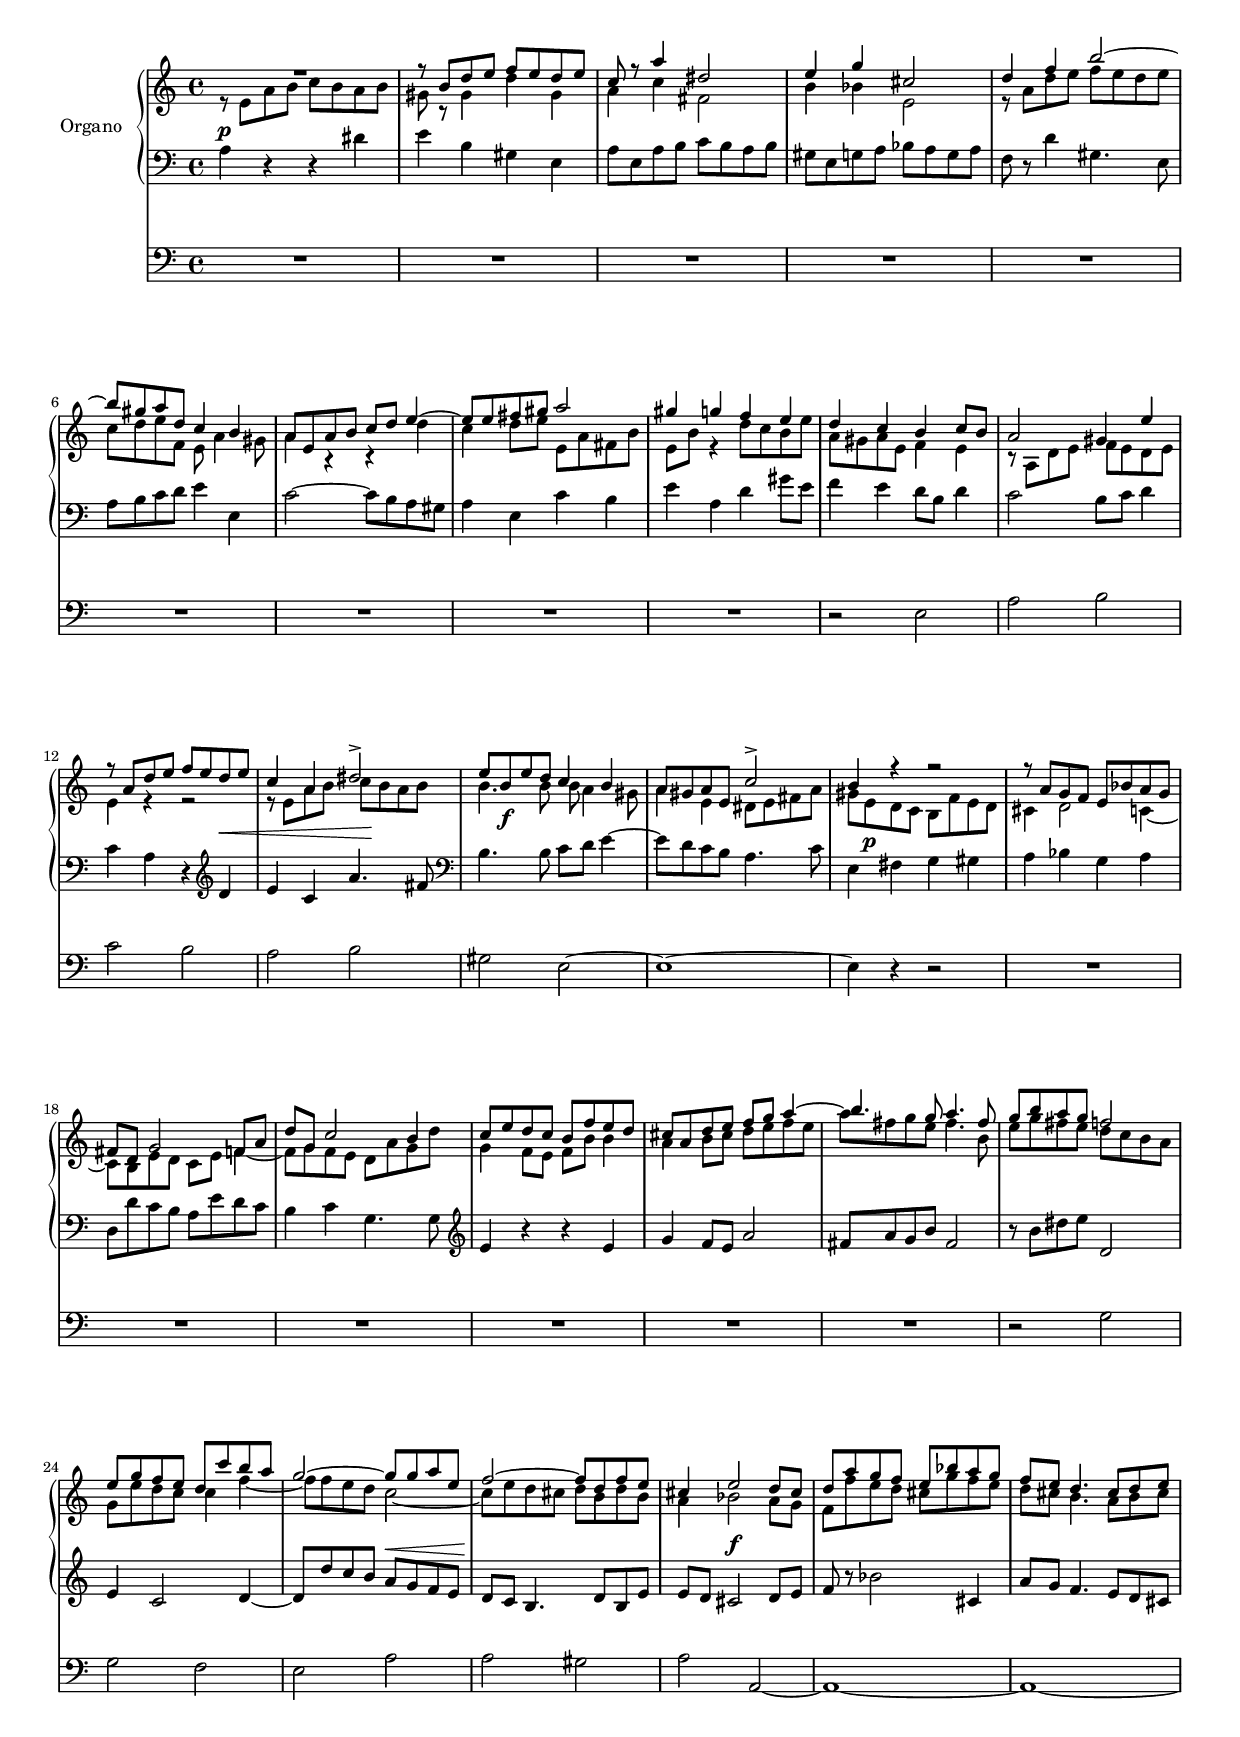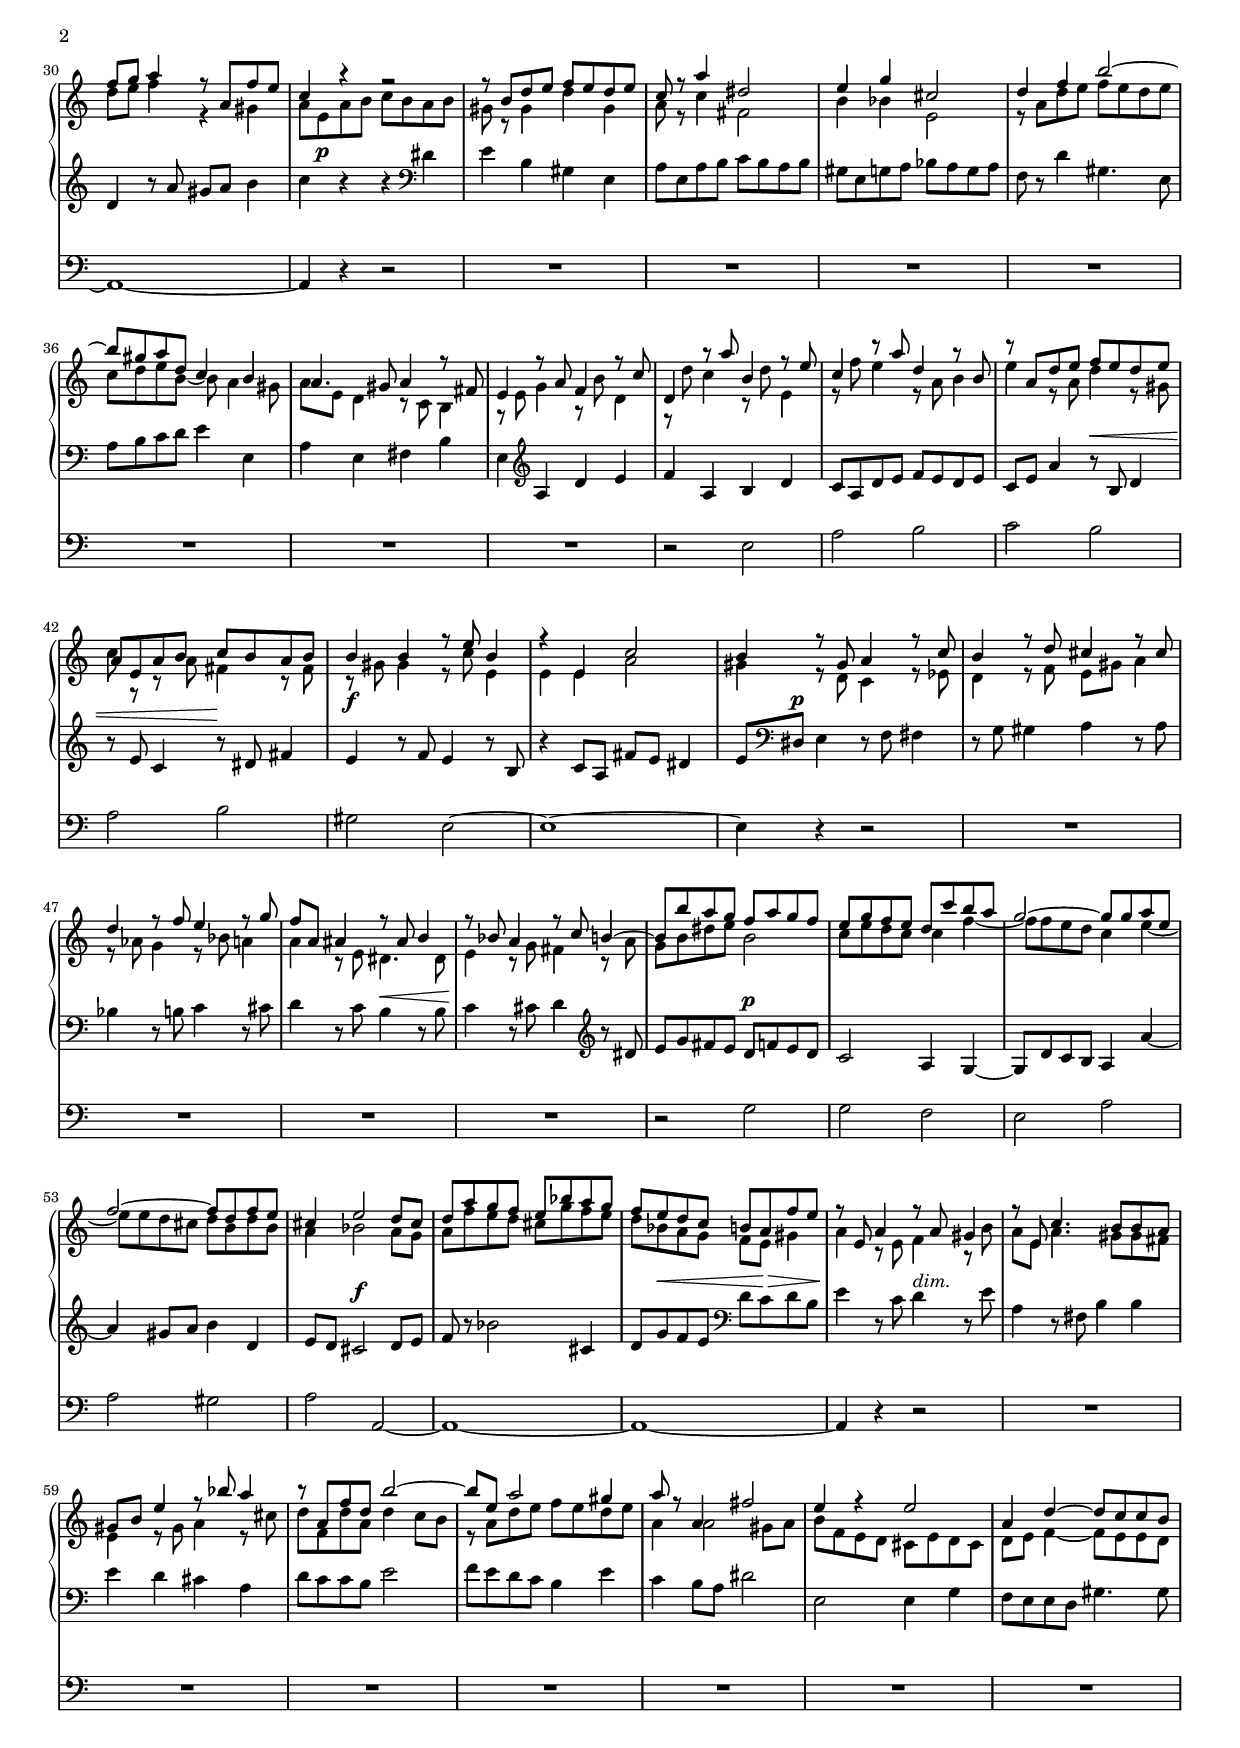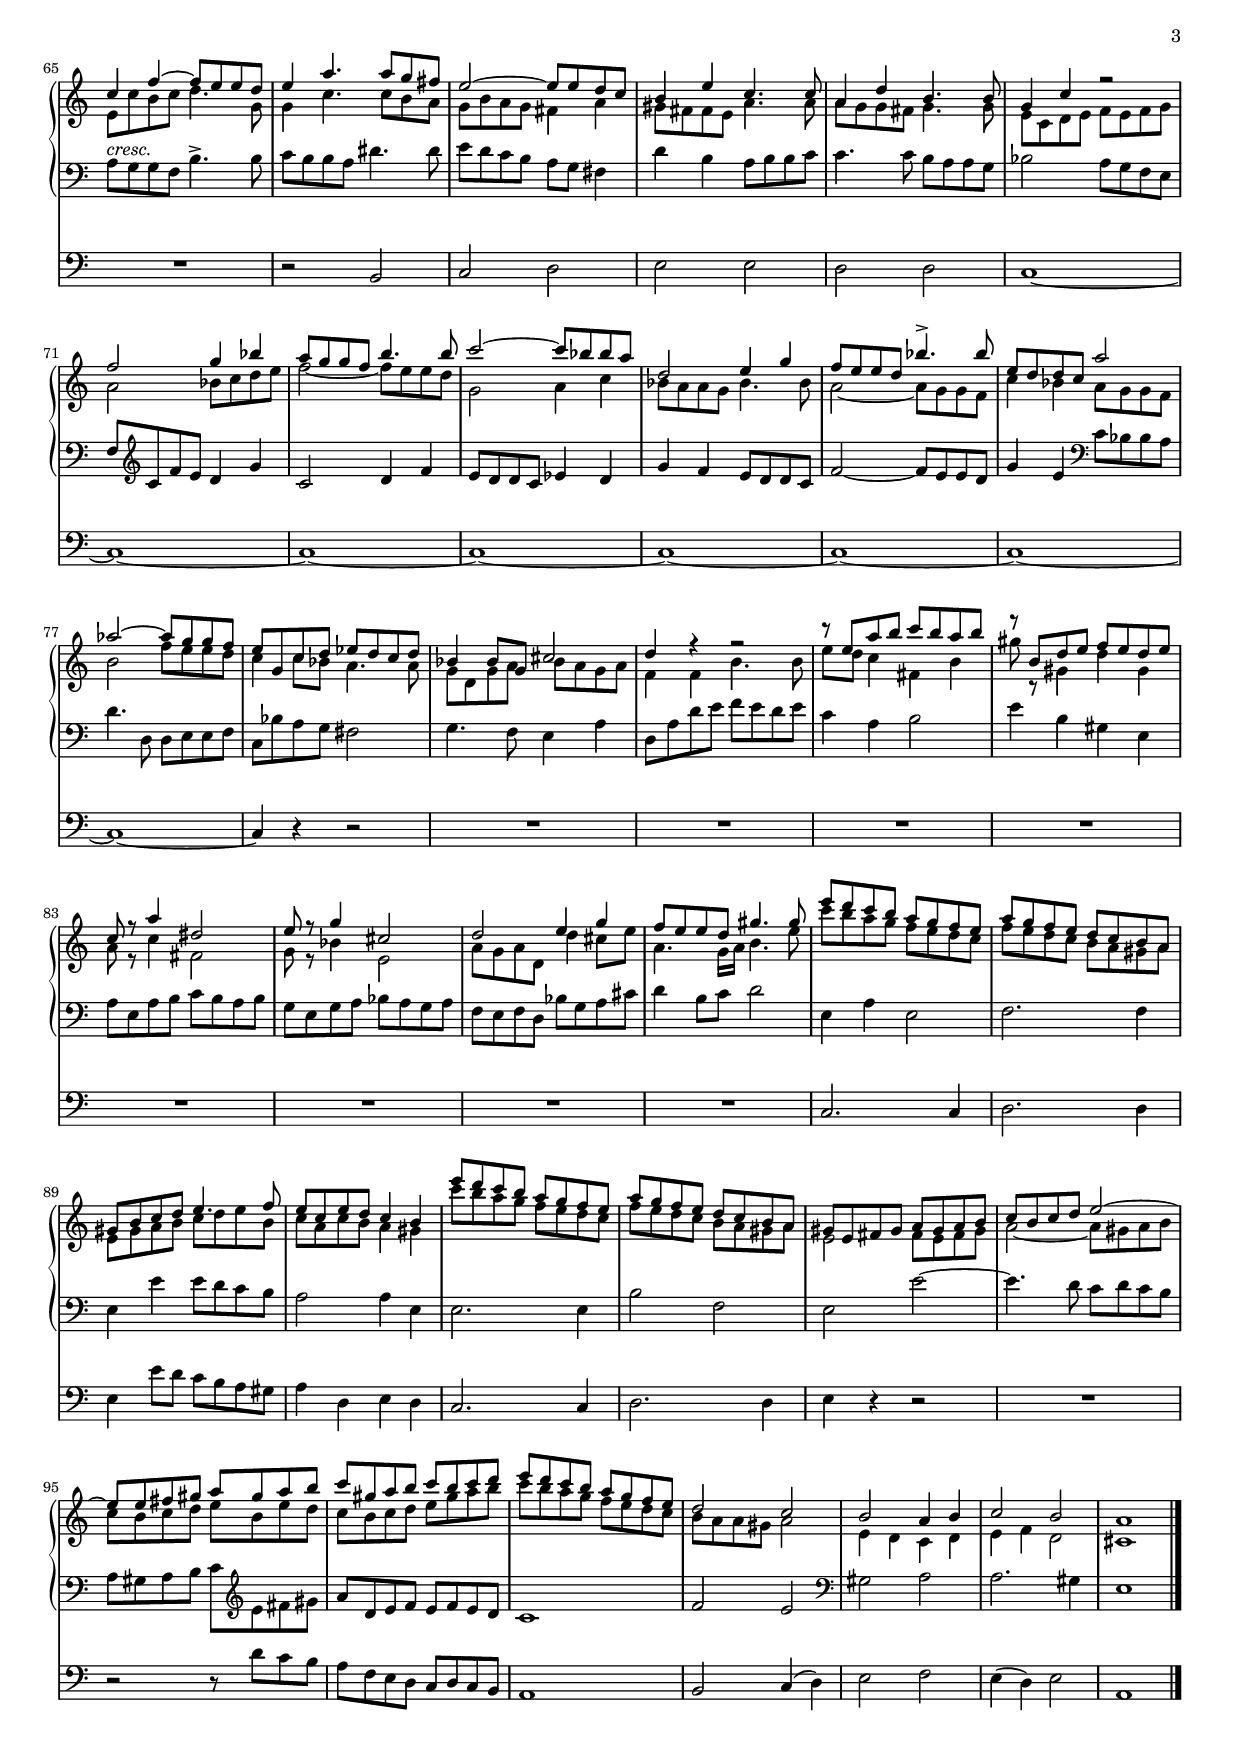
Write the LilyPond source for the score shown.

\version "2.12.0"

\version "2.12.0"

rh = \change Staff = "rh"
lh = \change Staff = "lh"

%% This function accepts one argument: a list of symbols.
%% It returns a music function that removes music events with that names
%% from a music expression.
#(define-public (define-music-event-filter names)
  (define-music-function (parser location music) (ly:music?)
    (music-filter
      (lambda (event) (not (member (ly:music-property event 'name) names)))
      music)))

filterdynamics = #(define-music-event-filter 
  '(AbsoluteDynamicEvent CrescendoEvent DecrescendoEvent TextScriptEvent))



#(set-global-staff-size 16)
global = {
  \key a \minor
  \time 4/4
  \set beatLength = #(ly:make-moment 1 2)
}

violinoOne = \relative c'' {
  \global
  R1 |
  r8 b\p d e f e d e |
  c r a'4 dis,2 |
  e4 g cis,2 |
  % bar 5
  d4 f b2~ |
  b8 gis a d, c4 b |
  a8 e a b c d e4~ |
  e8 e fis gis a2 |
  gis4 g f e |
  % bar 10
  d c b c8 b |
  a2 gis4 e' |
  r8 a, d e f\< e d e |
  c4 a\! dis2-> |
  e8 b\f e d c4 b |
  % bar 15
  a8 gis a e c'2-> |
  b4 r r2 |
  r8 a\p g f e bes' a g |
  fis d g2 f8 a |
  d g, c2 b4 |
  % bar 20
  c8 e d c b f' e d |
  cis a d e f g a4~ |
  a8 fis g e a4. fis8 |
  g b a g f2 |
  e8 g f e d c' b a |
  % bar 25
  g2~ g8 g\< a e |
  f2~\! f8 d f e |
  cis4 e2\f d8 cis |
  d a' g f e bes' a g |
  f e d4. cis8 d e |
  % bar 30
  f g a4 r8 a, f' e |
  c4 r r2 |
  r8 b\p d e f e d e |
  c r a'4 dis,2 |
  e4 g cis,2 |
  % bar 35
  d4 f b2~ |
  b8 gis a d, c4 b |
  a4. gis8 a4 r8 fis |
  e4 r8 a f4 r8 c' |
  d,4 r8 a'' b,4 r8 e |
  % bar 40
  c4 r8 a' d,4 r8 b |
  e4 r8 a, d4 r8 gis,\< |
  a e a b\! c b a b |
  e,4\f gis r8 e' b4 |
  r e, c'2 |
  % bar 45
  b4 r8 gis\p a4 r8 c |
  b4 r8 d cis4 r8 cis |
  d4 r8 f e4 r8 g |
  f a, ais4 r8 ais\< b4 |
  r8\! bes a4 r8 c b4~ |
  % bar 50
  b8 b' a g f\p a g f |
  e g f e d c' b a |
  g2~ g8 g a e |
  f2~ f8 d f e |
  cis4 e2\f d8 cis |
  % bar 55
  d a' g f e bes' a g |
  f e\< d c b a\> f' e\! |
  r8 e, a4 r8 a_\markup\italic { dim. } gis4 |
  r8 e c'4. b8 b a |
  gis b e4 r8 bes' a4 |
  % bar 60
  r8 a, f' d b'2~ |
  b8 e, a2 gis4 |
  a8 r a,4 fis'2 |
  e4 r e2 |
  a,4 d~ d8 c c b |
  % bar 65
  c4_\markup \italic { cresc. } f~ f8 e e d |
  e4 a4. a8 g fis |
  e2~ e8 e d c |
  b4 e c4. c8 |
  a4 d b4. b8 |
  % bar 70
  g4 c r2 |
  f2 g4 bes |
  a8 g g f b4. b8 |
  c2~ c8 bes bes a |
  d,2 e4 g |
  % bar 75
  f8 e e d bes'4.-> bes8 |
  e,8 d d c a'2 |
  as~ as8 g g f |
  e g, c d es d c d |
  bes4 bes8 g cis2 |
  % bar 80
  d4 r r2 |
  r8 e a b c b a b |
  gis r gis,4 d' gis, |
  a8 r a'4 dis,2 |
  e8 r g4 cis,2 |
  % bar 85
  d2 e4 g |
  f8 e e d gis4. gis8 |
  e'8 d c b a g f e |
  a g f e d c b a |
  gis b c d e4. f8 |
  % bar 90
  e c e d c4 b |
  e'8 d c b a g f e |
  a g f e d c b a |
  gis e fis gis a gis a b |
  c b c d e2~ |
  % bar 95
  e8 e fis gis a gis a b |
  c gis a b c b c d |
  e d c b a g f e |
  d2 c |
  b a4 b |
  c2 b |
  a1 |
  \bar "|."
}

violinoTwo = \relative c' {
  \global
  r8 e\p a b c b a b |
  gis r gis4 d' gis, |
  a c fis,2 |
  b4 bes e,2 |
  % bar 5
  r8 a d e f e d e |
  c d e f, e a4 gis8 |
  a4 r r d |
  c d8 e e, a fis b |
  e, b' r4 d8 c b e |
  % bar 10
  a, gis a e f4 e |
  r8 a, d e f e d e |
  c4 a r d |
  e c a'4. fis8 |
  b,4. b'8\f b a4 gis8 |
  % bar 15
  a4 e dis8 e fis a |
  gis\p e d c b f' e d |
  cis4 d2 c4~ |
  c8 b e d c e f4~ |
  f8 g f e d a' g d' |
  % bar 20
  e,4 r r b' |
  a b8 cis d e f e |
  b'4. g8 fis4. b,8 |
  e g fis e d c b a |
  g e' d c c4 f~ |
  % bar 25
  f8 f e d c2~\< |
  c8\! e d cis d b d b |
  a4 bes2\f a8 g |
  f f' e d cis g' f e |
  d cis b4. a8 b cis |
  % bar 30
  d8 e f4 r gis, |
  a8 e\p a b c b a b |
  gis8 r gis4 d' gis, |
  a8 r c4 fis,2 |
  b4 bes e,2 |
  % bar 35
  r8 a d e f e d e |
  c d e b~b a4 gis8 |
  a e d4 r8 c b4 |
  r8 e g4 r8 b d,4 |
  r8 d' c4 r8 d e,4 |
  % bar 40
  r8 f' e4 r8 a, b4 |
  r8 a d e f e d e\< |
  c r r a\! fis4 r8 fis |
  b4 r8 f\f e4 r8 b |
  e4 e a2 |
  % bar 45
  gis4 r8 d\p c4 r8 es |
  d4 r8 f e gis a4 |
  r8 as g4 r8 bes a4 |
  a r8 e dis4.\< dis8\! |
  e4 r8 g fis4 r8 a |
  % bar 50
  g b dis e b2\p |
  c8 e d c c4 f~ |
  f8 f e d c4 e~ |
  e8 e d cis d b d b |
  a4 bes2\f a8 g |
  % bar 55
  a f' e d cis g' f e |
  d bes\< a g f e\> gis4 |
  a4\! r8 e f4 r8 b_\markup \italic { dim. } |
  a e a4. gis8 gis fis |
  e4 r8 gis a4 r8 cis |
  % bar 60
  d f, d' a d4 c8 b |
  r a d e f e d e |
  a,4 a2 gis8 a |
  b f e d cis e d cis |
  d e f4~ f8 e e d |
  % bar 65
  e_\markup \italic { cresc. } c' b c d4. g,8 |
  g4 c4. c8 b a |
  g b a g fis4 a |
  gis8 fis fis e a4. a8 |
  a g g fis g4. g8 |
  % bar 70
  e c d e f e f g |
  a2 bes8 c d e |
  f2~ f8 e e d |
  g,2 a4 c |
  bes8 a a g bes4. bes8 |
  % bar 75
  a2~ a8 g g f |
  c'4 bes a8 g g f |
  b2 f'8 e e d |
  c4 c8 bes a4. a8 |
  g d g a bes a g a |
  % bar 80
  f4 f b4. b8 |
  e d c4 fis, b |
  r8 b d e f e d e |
  c r c4 fis,2 |
  g8 r bes4 e,2 |
  % bar 85
  a8 g a d, d'4 cis8 e |
  a,4. g16 a b4. e8 |
  c' b a g f e d c |
  f e d c b a gis a |
  e gis a b c d e b |
  % bar 90
  c a c b a4 gis |
  c'8 b a g f e d c |
  f e d c b a gis a |
  e2 fis8 e fis gis |
  a2~ a8 gis a b |
  % bar 95
  c b c d e b e d |
  c b c d e gis a b |
  c b a g f e d c |
  b a a gis a2 |
  e4 d c d |
  e f d2 |
  cis1 |
  \bar "|."
}

viola = \relative c' {
  \global
  a4\p r r dis |
  e b gis e |
  a8 e a b c b a b |
  gis e g a bes a g a |
  % bar 5
  f r d'4 gis,4. e8 |
  a b c d e4 e, |
  c'2~ c8 b a gis |
  a4 e c' b |
  e a, d gis8 e |
  % bar 10
  f4 e d8 b d4 |
  c2 b8 c d4 |
  e4 r r2 |
  r8 e a b c b a b |
  b4. b,8\f c d e4~ |
  % bar 15
  e8 d c b a4. c8 |
  e,4\p fis g gis |
  a bes g a |
  d,8 d' c b a e' d c |
  b4 c g4. g8 |
  % bar 20
  g'4 f8 e f b e,4 |
  g f8 e a2 |
  fis8 a g b fis2 |
  r8 b dis e d,2 |
  e4 c2 d4~ |
  % bar 25
  d8 d' c b a g\< f e |
  d\! c b4. d8 b e |
  e d cis2\f d8 e |
  f r bes2 cis,4 |
  a'8 g f4. e8 d cis |
  % bar 30
  d4 r8 a' gis a b4 |
  c r r dis,\p |
  e b gis e |
  a8 e a b c b a b |
  gis e g a bes a g a |
  % bar 35
  f r d'4 gis,4. e8 |
  a b c d e4 e, |
  a e fis b |
  e, a d e |
  f a, b d |
  % bar 40
  c8 a d e f e d e |
  c e a4 r8 b, d4\< |
  r8 e8 c4\! r8 dis fis4 |
  r8 gis\f b4 r8 c e,4 |
  r c8 a fis' e dis4 |
  % bar 45
  e8 dis,\p e4 r8 f fis4 |
  r8 g gis4 a r8 a |
  bes4 r8 b c4 r8 cis |
  d4 r8 c b4 r8 b\< |
  c4\! r8 cis d4 r8 dis |
  % bar 50
  e g fis e d\p f e d |
  c2 a4 g~ |
  g8 d' c b a4 a'~ |
  a gis8 a b4 d, |
  e8 d cis2\f d8 e |
  % bar 55
  f r bes2 cis,4 |
  d8 g\< f e d c\> d b |
  e4\! r8 c d4 r8 e_\markup \italic { dim. } |
  a,4 r8 fis b4 b |
  e d cis a |
  % bar 60
  d8 c c b e2 |
  f8 e d c b4 e |
  c b8 a dis2 |
  e, e4 g |
  f8 e e d gis4. gis8 |
  % bar 65
  a8_\markup \italic { cresc. } g g f b4.-> b8 |
  c b b a dis4. dis8 |
  e d c b a g fis4 |
  d' b a8 b b c |
  c4. c8 b a a g |
  % bar 70
  bes2 a8 g f e |
  f c' f e d4 g |
  c,2 d4 f |
  e8 d d c es4 d |
  g f e8 d d c |
  % bar 75
  f2~ f8 e e d |
  g4 e c8 bes bes a |
  d4. d,8 d e e f |
  c bes' a g fis2 |
  g4. f8 e4 a |
  % bar 80
  d,8 a' d e f e d e |
  c4 a b2 |
  e4 b gis e |
  a8 e a b c b a b |
  g e g a bes a g a |
  % bar 85
  f e f d bes' g a cis |
  d4 b8 c d2 |
  e,4 a e2 |
  f2. f4 |
  e e' e8 d c b |
  % bar 90
  a2 a4 e |
  e2. e4 |
  b'2 f |
  e e'~ |
  e4. d8 c d c b |
  % bar 95
  a gis a b c e fis gis |
  a d, e f e f e d |
  c1 |
  f2 e |
  gis, a |
  % bar 100
  a2. gis4 |
  e1 |
  \bar "|."
}

basso = \relative c {
  \global
  R1*9 |
  % bar 10
  r2 e\p |
  a b |
  c b |
  a b |
  gis e~\< |
  % bar 15
  << e1~\! { s4. s\> } >> |
  e4\! r r2 |
  R1*6 |
  r2 g\p |
  g f |
  % bar 25
  e a |
  a gis |
  a a,~ |
  a1~ |
  a~ |
  % bar 30
  a~ |
  a4 r r2 |
  R1*7 |
  % bar 39
  r2 e'\p |
  % bar 40
  a b |
  c b |
  a b |
  gis e~ |
  e1~ |
  % bar 45
  e4 r r2 |
  R1*4 |
  % bar 50
  r2 g\p |
  g f |
  e a |
  a gis |
  a a,~ |
  % bar 55
  a1~ |
  a~ |
  a4 r r2 |
  R1*8 |
  % bar 66
  r2 b |
  c d |
  e e |
  d d |
  % bar 70
  \repeat unfold 8 c1~ |
  c4 r r2 |
  % bar 79
  R1*8 |
  % bar 87
  c2. c4 |
  d2. d4 |
  e e'8 d c b a gis |
  % bar 90
  a4 d, e d |
  c2. c4 |
  d2. d4 |
  e r r2 |
  R1 |
  % bar 95
  r2 r8 d' c b |
  a f e d c d c b |
  a1 |
  b2 c4( d) |
  e2 f |
  e4( d) e2 |
  a,1 |
}

vocal = {
  \dynamicUp
  \autoBeamOff
}  

sop = \relative c' {
  \vocal
  \global
  R1*6 |
  r4 e\p a b |
  c b a b |
  gis e r e |
  % bar 10
  a2. gis4 |
  a b8[ c] d[ c] b4 |
  e2( d\< |
  << c2~ { s4 s4\! } >> c8[ b]) a4 |
  r8 b\f e d c4 b |
  % bar 15
  a8[\< gis]\! a[ e] c'2\> |
  b4\! r r2 |
  R1*2 |
  r4 g\p g f |
  % bar 20
  e a a gis |
  a r r a |
  b^( c8[ b] a[ g]) fis a |
  g4 b d2 |
  c4^( b8[ c] d4.) d8 |
  % bar 25
  g,4 c8[ b] c2~\<( |
  c4\! b) d b |
  cis4 e2\f d8[ cis] |
  d4 r r2 |
  r8 a\f d4.( cis8 g'4 |
  % bar 30
  f8) e d c b[ a] f'[ e] |
  c4 r r2 |
  R1*4 |
  % bar 36
  r4 e,\p a b |
  c b a b |
  gis e r e |
  a2. gis4 |
  % bar 40
  a b8[ c] d[ c] b4 |
  e4( a,2 gis4 |
  a8[^\markup\italic { cresc. } b c a] dis2) |
  e8 b\f e d c4 b |
  a8[ gis] a[ e] c'2 |
  % bar 45
  b4 r r2 |
  R1*4 |
  % bar 50
  r2 r4 g\p |
  g2 a4( b) |
  b( c) r c |
  c( b2) d4 |
  cis8 d e2\f d8[ cis] |
  % bar 55
  d4 r r2 |
  R1 |
  a2 b4 d |
  c8[ b] b[ a] dis4. dis8 |
  e4 r r a, |
  % bar 60
  d( f4.) f8 e d |
  c4( b8[ a] d4 c8[ b] |
  e4 dis8[ e] fis4.) b,8 |
  b4 e2 a,4 |
  a( d4. c8) c[ b] |
  % bar 65
  c4( f4. e8) e[ d] |
  e4( a2 g8[ fis]) |
  e2. d8[ c] |
  b8[ a] a[ gis] c4. c8 |
  a4 r r2 |
  % bar 70
  r4 g c bes |
  a2( bes8[ c]) d[ e] |
  f2~ f8[ e] e[ d] |
  c4 r r2 |
  d e4 g |
  % bar 75
  f8[ e] e[ d] d4. g,8 |
  c4 r r2 |
  R1 |
  r8 g c d es[ d] c[ d] |
  bes4 g cis2 |
  % bar 80
  d2 d8[ c] b4 |
  e8[( d] c2) b8[ a] |
  gis[ b] d[ e] f[ e] d[ e] |
  c r a4 dis4. dis8 |
  e4 g cis,4. cis8 |
  % bar 85
  d4 r r2 |
  R1 |
  r4 e, a2~ |
  a8 r a4 f'4. a,8 |
  gis b c d e4. f8 |
  % bar 90
  e[ c] e[ d] c4 b |
  a4 e a2~ |
  a8 r a4 f'4. a,8 |
  gis8[( e fis gis] a[ gis a b]) |
  c[ b c d] e2~ |
  % bar 95
  e1~ |
  e2 r |
  e1 |
  d2 c |
  b a4( b) |
  % bar 100
  c2 b |
  a1 |
  \bar "|."
}

alt = \relative c' {
  \vocal
  \global
  R1*7 |
  r4 e\p e dis |
  e^( d8[ cis] a'4) gis |
  % bar 10
  a e f( e) |
  e r r2 |
  r4 a a gis\< |
  a8[ gis]\! a4 fis4. fis8 |
  b2~\f( b8 a4 gis8 |
  % bar 15
  a4 e dis8[\> e fis a]) |
  gis4\! r r2
  R1*3 |
  % bar 20
  r4 f8[\p e] f[ d] e4 |
  a,4 a'8[ g] f4 e |
  dis( e) c' b |
  g4 r r f 
  e( d8[ e]) f4. d8 |
  % bar 25
  g2 c8([ b\< a g] |
  f4.\! e8 d4) f |
  a bes2\f a8[ g] |
  a4 e2 f8[ g] |
  a4 a8[ gis] a4. b8 |
  % bar 30
  a[ bes] a[ g] f[ e] d4 |
  a' r r2 |
  R1*5 |
  % bar 37
  r4 e\p e dis |
  e( d8[ cis] a'4) gis |
  a e f( e) |
  % bar 40
  e8 r a2 gis4 |
  a4. c,8 d[ e] f[ e] |
  a2~(^\markup\italic { cresc. } a8[ b c b]) |
  b4 r8 b\f b[ a] a[ gis] |
  a4 e dis8[ e] fis a |
  % bar 45
  gis4 r r2 |
  R1*4 |
  % bar 50
  r2 r4 f |
  e2 f |
  g r4 e |
  d( f2) f4 |
  e8 a bes2\f a8[ g] |
  % bar 55
  a4 e2 f8[ g] |
  a[ bes] a[ g] f[ e] d4 |
  a'4 r r2 |
  R1 |
  e2 e4 g |
  % bar 60
  f8[ e] e[ d] gis4. gis8 |
  a4 r r e |
  a( c4.) c8 b a |
  gis4( e8[ f] g4 f8[ e] |
  a4 gis8[ a] b4.) e,8 |
  % bar 65
  e4 a4.( g8) g[ f] |
  e4 r r2 |
  e2 fis4 a |
  gis8[ fis] fis[ e] a4. a8 |
  fis[ e] e[ d] g4. g8|
  % bar 70
  e([ c d e] f[ e f g] |
  a[ g f e] d4) g |
  c,4 r r2 |
  g'2 a4 c |
  bes8[ a] a[ g] c4. bes8 |
  % bar 75
  a2~ a8[ g] g[ f] |
  c'4 bes a g8[ f] |
  b4( c8[ d] f,4 g8[ as] |
  g4) c, c' r |
  r8 d,8 g a bes[ a] g[ a] |
  % bar 80
  f4 d gis2 |
  a2 a8[ g] fis4 |
  b8[ a] gis4 d'4. gis,8 |
  a r e4 fis4. fis8 |
  g4 bes e, r |
  % bar 85
  d2 e4 g |
  f8[ e] e[ d] gis4. gis8 |
  a4 c, e( a8[ g] |
  f4) d'8[ c] b4 a |
  e8 gis a b a[ b] c[ d] |
  % bar 90
  c4. b8 a4. gis8 |
  a4 r r2 |
  r4 d, b'4. a8 |
  b4. e,8 fis[( e fis gis] |
  a2~ a8[ gis a b] |
  % bar 95
  c4) a e2~( |
  e8[ d c b] c[ d] e4) |
  a1 |
  a4( gis) a2 |
  e4( d) c( d) |
  e( f) d2 |
  cis1 |
}

ten = \relative c' {
  \vocal
  \global
  R1*8 |
  r4 a\p d e |
  % bar 10
  f e d e |
  c a r gis |
  a b8[ c] d[ c]\< b4 |
  e4 a,\! r2 |
  e'4\f b r8 e, e' d |
  % bar 15
  c[\< b] a[\! g] fis[\>( e] dis4) |
  e4\! r r2 |
  R1*4 |
  % bar 21
  r4 d'\p d c |
  b e e dis |
  e( b2) b4 |
  c( g) a( b) |
  % bar 25
  b c8[ d] c2~(\< |
  c4\! d8[ e] f4) d |
  e4 g2\f f8[ e] |
  f4 cis2 d8[ e] |
  f4 b, e4. cis8 |
  % bar 30
  d[ g] f[ e] d[ c] b4 |
  e4 r r2 |
  R1*6 |
  % bar 38
  r4 a,\p d e |
  f e d e |
  % bar 40
  c a r f' |
  e8[( g f e] d[ c]) d4 |
  c8[^\markup\italic { cresc. } d] e[ c] b4 r |
  e4\f b r8 e, e' d |
  c[ b] c[ a] fis'[( e] dis4) |
  % bar 45
  e4 r r2 |
  R1* 4 |
  % bar 50
  r2 r4 b\p |
  c2. d4 |
  d( e) r c |
  f( d2) b4 |
  e8 f g2\f f8[ e] |
  % bar 55
  f4 cis2 d8[ e] |
  f[ g] f[ e] d[ c] b4 |
  c4 r r2 |
  R1*3 |
  % bar 61
  a2 b4 d |
  c8[ b] b[ a] dis4. dis8 |
  e4 r e, g |
  f8[ e] e[ d] gis4. gis8 |
  % bar 65
  a[ g] g[ f] b4. b8 |
  c[ b] b[ a] dis2( |
  e8[ d c b] a4 d~ |
  d) d c8[ b] b[ a] |
  c4. c8 b[ a] a[ g] |
  % bar 70
  bes2( a8[ g f e] |
  f4) r r2 |
  c'2 d4 f |
  e8[ d] d[ c] fis4. fis8 |
  g4. f8 e[ d] d[ c] |
  % bar 75
  c4( f4. e8) e[ d] |
  g4 e c8[ bes] bes[ a] |
  f'4. d8 b4. b8 |
  c[ bes] a[ g] fis4. fis8 |
  g4 r r2 |
  % bar 80
  r8 a d e f[ e] d[ e] |
  c4 a dis2 |
  e4( b) gis e |
  a4 a8[ b] c[ b] a[ b] |
  g4 g8[ a] bes[ a] g[ a] |
  % bar 85
  f[ e] f[ d] g4 a |
  d8 a d e f[ e] d[ e] |
  a,2. a4 |
  b2. b4 |
  e, e'8[ d] c[ b] a[ gis] |
  % bar 90
  a4 f' e e, |
  a2. a4 |
  f'2 d4( b) |
  e4.( d8) c[ d c b] |
  a[ gis a b] c[ b c d] |
  % bar 95
  e2.~( e8[ d] |
  c[ b a gis] a4 e) |
  c'1 |
  f2 e |
  gis, a |
  % bar 100
  a2. gis4 |
  a1 |
}

bas = \relative c {
  \vocal
  \global
  R1*9 |
  % bar 10
  r2 e\p |
  a b |
  c b |
  a b |
  gis e~\< |
  % bar 15
  << e1~\! { s4. s\> } >> |
  e4\! r r2 |
  R1*6 |
  r2 g\p |
  g f |
  % bar 25
  e a |
  a gis |
  a1~ |
  a1~ |
  a1~ |
  % bar 30
  a1~ |
  a4 r r2 |
  R1*7 |
  % bar 39
  r2 e\p |
  % bar 40
  a b |
  c b |
  a b |
  gis e~ |
  e1~ |
  % bar 45
  e4 r r2 |
  R1*4 |
  % bar 50
  r2 g\p |
  g f |
  e a |
  a gis |
  a1~ |
  % bar 55
  a1~ |
  a1~ |
  a4 r r2 |
  R1*8 |
  % bar 66
  r2 b, |
  c d |
  e e |
  d d |
  % bar 70
  \repeat unfold 8 c1~ |
  c4 r r2 |
  % bar 79
  R1*18 |
  % bar 97
  a1 |
  b2 c4( d) |
  e2 f |
  e4( d) e2 |
  a,1 |
}

sopText = \lyricmode {
  Wer nur den lie -- ben Gott läßt wal -- ten,
  wer nur den lie -- ben Gott läßt wal -- ten,
  wer nur den lie -- ben Gott läßt wal -- ten,

  und hof -- fet auf ihn al -- le -- zeit, 
  und hof -- fet auf ihn,
  auf ihn al -- le -- zeit,
  und hof -- fet auf ihn al -- le -- zeit,
  und hof -- fet auf ihn al -- le -- zeit,
  
  den wird er wun -- der -- bar er -- hal -- ten,
  den wird er wun -- der -- bar er -- hal -- ten,
  den wird er wun -- der -- bar er -- hal -- ten,
  
  in al -- lem __ Kreuz __ und Trau -- rig -- keit,
  in al -- lem Kreuz.
  
  Wer Gott dem Al -- ler -- höch -- sten traut,
  wer Gott __ dem Al -- ler -- höch -- sten traut,
  Gott dem Al -- ler -- höch -- sten traut, __
  Gott dem Al -- ler -- höch -- sten traut,
  wer Gott dem Al -- ler -- höch -- sten traut,
  wer Gott dem Al -- ler -- höch -- sten traut,
  
  der hat auf kei -- nen Sand ge -- baut, 
  der hat auf kei -- nen, kei -- nen Sand ge -- baut, 
  der hat auf kei -- nen Sand ge -- baut.
  
  Wer Gott, __ wer Gott ver -- traut,
  der hat auf kei -- nen, kei -- nen Sand ge -- baut.
  Wer Gott __ dem Al -- ler -- höch -- sten __ traut, __
  der hat auf kei -- nen Sand ge -- baut.
}

altText = \lyricmode {
  Wer nur den lie -- ben Gott läßt wal -- ten,
  wer nur den lie -- ben Gott läßt wal -- ten,
  
  und hof -- fet auf ihn al -- le -- zeit, __
  al -- le -- zeit,
  und hof -- fet auf ihn al -- le -- zeit,
  al -- le -- zeit, al -- le -- zeit, 
  und hof -- fet auf ihn al -- le -- zeit,

  den wird er wun -- der -- bar er -- hal -- ten,
  wird er wun -- der -- bar er -- hal -- ten,
  den wird er wun -- der -- bar er -- hal -- ten,
  
  in al -- lem Kreuz und Trau -- rig -- keit,
  in al -- lem Kreuz,
  al -- lem Kreuz und Trau -- rig -- keit.
  
  Wer Gott dem Al -- ler -- höch -- sten traut,
  wer Gott dem Al -- ler -- höch -- sten traut,
  Gott __ ver -- traut,
  wer Gott dem Al -- ler -- höch -- sten traut,
  dem Al -- ler -- höch -- sten traut,
  wer Gott dem Al -- ler -- höch -- sten traut, __
  wer Gott dem Al -- ler -- höch -- sten traut,
  
  der hat auf kei -- nen Sand ge -- baut,
  der hat auf kei -- nen Sand ge -- baut,
  auf kei -- nen Sand ge -- baut.
  
  Wer Gott dem Al -- ler -- höch -- sten traut,
  dem Al -- ler -- höch -- sten traut,
  der hat auf kei -- nen, kei -- nen Sand ge -- baut.
  Wer Gott dem Al -- ler -- höch -- sten traut, __
  der hat auf kei -- nen Sand ge -- baut.
}

tenText = \lyricmode {
  Wer nur den lie -- ben Gott läßt wal -- ten,
  den lie -- ben Gott läßt wal -- ten,
  wer nur den lie -- ben Gott läßt wal -- ten,
  
  und hof -- fet auf ihn al -- le -- zeit, __
  und hof -- fet __ auf ihn al -- le -- zeit,
  al -- le -- zeit, al -- le -- zeit,
  und hof -- fet auf ihn al -- le -- zeit,
  
  den wird er wun -- der -- bar er -- hal -- ten,
  den wird __ er wun -- der -- bar,
  den wird er wun -- der -- bar er -- hal -- ten,

  in al -- lem Kreuz __ und Trau -- rig -- keit,
  in al -- lem Kreuz,
  al -- lem Kreuz und Trau -- rig -- keit.

  Wer Gott dem Al -- ler -- höch -- sten traut,
  Gott dem Al -- ler -- höch -- sten traut,
  wer Gott dem Al -- ler -- höch -- sten,
  Gott dem Al -- ler -- höch -- sten traut, __
  wer Gott dem Al -- ler -- höch -- sten traut,
  dem Al -- ler -- höch -- sten traut,
  wer Gott dem Al -- ler -- höch -- sten traut,
  wer Gott ver -- traut,
  
  der hat auf kei -- nen Sand ge -- baut,
  der __ hat auf kei -- nen Sand ge -- baut,
  der hat auf kei -- nen Sand ge -- baut,
  der hat auf kei -- nen Sand, auf kei -- nen Sand,
  der hat auf kei -- nen Sand ge -- baut.
  Wer Gott dem __ Al -- ler -- höch -- sten __ traut, __
  der hat auf kei -- nen Sand ge -- baut.
}

basText = \lyricmode {
  Wer nur den lie -- ben Gott läßt wal -- ten, __
  und hof -- fet auf ihn al -- le -- zeit, __
  den wird er wun -- der -- bar er -- hal -- ten, __
  in al -- lem Kreuz und Trau -- rig -- keit. __
  Wer Gott dem Al -- ler -- höch -- sten traut, __
  der hat auf kei -- nen Sand ge -- baut.
}

organUpperOne = {
  \voiceOne
  s1*21
  % bar 22: short swap
  \voiceTwo s2 \voiceOne s2
  s1*18 |
  % bar 41: swap for one measure
  \voiceTwo s1 \voiceOne |
  s1 |
  % bar 43: go to lh
  \lh \oneVoice s4 \rh \voiceTwo s4 \voiceOne s2 |
  s1*38 |
  % bar 82: swap for 4.5 beats
  \voiceTwo s1 | s8 \voiceOne s2.. |
  
}

organUpperTwo = {
  \voiceTwo
  s1*11
  % bar 12: swap voices
  \lh \oneVoice
  s2. \clef treble s4 |
  s1 \clef bass |
  s4.
  \rh \voiceTwo s8 s2 |
  s1*5 |
  % bar 20: also
  \lh \oneVoice s2.
  \rh \voiceTwo s4 |
  s1 |
  % bar 22: short swap
  \voiceOne s2 \voiceTwo s2 |
  s1*18 |
  % bar 41: swap for one measure
  \voiceOne s1 \voiceTwo |
  s1 |
  % bar 43:2: go to lh
  \voiceOne s4 \lh \oneVoice s2. \rh \voiceTwo | 
  s1*38 |
  % bar 82: swap for 4.5 beats
  \voiceOne s1 | s8 \voiceTwo s2.. |
  
  
}

organLower = {
  \oneVoice 
  s1*11
  % bar 12: swap voices
  \rh \voiceTwo s1*2 s4.
  \lh \oneVoice s8 s2 |
  s1*5 |
  % bar 20: also, and change clef
  \clef treble
  \rh \voiceTwo s2.
  \lh \oneVoice s4 |
  s1*10 |
  % bar 31: back to bass clef
  s2. \clef bass s4 |
  s1*6 |
  % bar 38: treble
  s4 \clef treble s2. |
  s1*4 |
  % bar 43: go to rh
  \rh \voiceTwo s4 \voiceOne s \voiceTwo s2
  \lh \oneVoice
  s1 |
  % bar 45:
  s8 \clef bass s2.. |
  s1*3 |
  % bar 49:
  s2. \clef treble s4 |
  s1*6 |
  s2 \clef bass s |
  s1*14 |
  % bar 71
  s8 \clef treble s2.. |
  s1*4 |
  % bar 76
  s2 \clef bass s |
  % bar 95
  s1*18 |
  s2 s8 \clef treble s4. |
  s1*3 |
  \clef bass
}

organLowerDynamics = {
  \dynamicUp
  s1\p
  s1*10 |
  % bar 12
  \dynamicDown
  s2. s4\< |
  s2 s\! |
  s8 s\f s2. |
  s1 |
  \dynamicUp
  s8 s\p s2. |
  s1*8 |
  s2 s\< |
  s1\! |
  s4 s2\f s4 |
  s1*3
  % bar 31
  s8 s\p s2. |
  s1*9 |
  % bar 42
  s2 s\< |
  s s\! |
  \dynamicDown
  s1\f |
  \dynamicUp
  s1 |
  s8 s\p s2. |
  s1*2 |
  s2 s\< |
  s1\! |
  s2 s\p |
  s1*3 |
  s4 s2\f s4 |
  s1 |
  s8 s2\< s4.\> |
  s2\! s^\markup\italic dim. |
  s1*7 |
  % bar 65
  s1^\markup\italic cresc. |
}

stringPart = \new StaffGroup <<
  \new GrandStaff <<
    \new Staff \with {
      instrumentName = #"Violino I"
    } \violinoOne
    \new Staff \with {
      instrumentName = #"Violino II"
    } \violinoTwo
  >>
  \new Staff \with {
    instrumentName = #"Viola"
  } { \clef alto \viola }
>>


bassPart = \new Staff \with {
  instrumentName = #"Violoncello e Basso"
} { \clef bass \basso }

organPart = <<
  \new PianoStaff \with {
    instrumentName = #"Organo"
  } <<
    \new Staff = "rh" <<
      \new Voice <<
        \filterdynamics \violinoOne
        \organUpperOne
      >>
      \new Voice <<
        \filterdynamics \violinoTwo
        \organUpperTwo
      >>
    >>
    \new Staff = "lh" \new Voice {
      \clef bass <<
        \filterdynamics \viola 
        \organLower
        \organLowerDynamics
      >>
    }
  >>
  \new Staff {
    \clef bass
    \filterdynamics \basso
  }
>>

\paper { ragged-last-bottom = ##f }

\score {
  <<
%     \stringPart
    %    \choirPart
%     \bassPart
    \organPart
  >>
}
